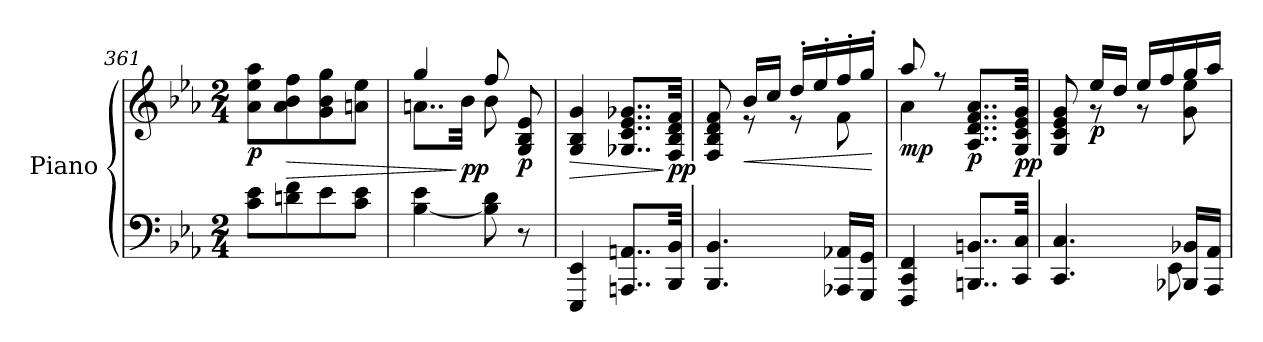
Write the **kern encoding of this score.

**kern	**kern	**dynam
*part1	*part1	*part1
*staff2	*staff1	*staff1/2
*I"Piano	*	*
*I'Pno	*	*
*clefF4	*clefG2	*
*k[b-e-a-]	*k[b-e-a-]	*
*M2/4	*M2/4	*
=361	=361	=361
!	!	!LO:DY:b
8c\ 8e-\L	8a-\ 8ee-\ 8aa-\L	p
!	!	!LO:HP:b
8dn\ 8f\	8a-\ 8b-\ 8ff\	>
8e-\	8g\ 8b-\ 8gg\	.
8c\ 8e-\J	8an\ 8ee-\J	.
=362	=362	=362
*	*^	*
[4B-\ 4e-\	4gg/	8..an\L	.
!	!	!	!LO:DY:n=1:b
.	.	32b-\Jkk	] pp
8B-\] 8d\	8ff/	8b-\	.
!	!	!	!LO:DY:n=2:b
8r	8G/ 8B-/ 8e-/	8rDyy	p
!!LO:LB:g=z
=363	=363	=363	=363
!	!	!	!LO:HP:b
*	*v	*v	*
4EEE-/ 4EE-/	4G/ 4B-/ 4g/	>
8..AAAn/ 8..AAn/L	8..G-X/ 8..c/ 8..e-/ 8..g-X/L	.
!	!	!LO:DY:n=1:b
32BBB-/ 32BB-/Jkk	32F/ 32B-/ 32d/ 32f/Jkk	] pp
=364	=364	=364
*	*^	*
4.BBB-/ 4.BB-/	8F/ 8B-/ 8d/ 8f/	8rFyy	.
!	!	!	!LO:HP:b
.	16b-/LL	8r	<
.	16cc/JJ	.	.
.	16dd'/LL	8r	.
.	16ee-'/	.	.
16AAA-X/ 16AA-X/LL	16ff'/	8f\	.
16GGG/ 16GG/JJ	16gg'/JJ	.	.
*	*v	*v	*
.	.	[
=365	=365	=365
*	*^	*
!	!	!	!LO:DY:b
4FFF/ 4CC/ 4FF/	8aa-/	4a-\	mp
.	8r	.	.
!	!	!	!LO:DY:b
8..BBBn/ 8..BBn/L	8..A-/ 8..d/ 8..f/ 8..a-/L	4rDyy	p
!	!	!	!LO:DY:b
32CC/ 32C/Jkk	32G/ 32c/ 32e-/ 32g/Jkk	.	pp
=366	=366	=366	=366
*^	*	*	*
4.CC/ 4.C/	4.rAAAyy	8G/ 8c/ 8e-/ 8g/	8rFyy	.
!	!	!	!	!LO:DY:b
.	.	16ee-/LL	8r	p
.	.	16dd/JJ	.	.
.	.	16ee-/LL	8r	.
.	.	16ff/	.	.
16BBB-X/ 16BB-X/LL	8EE-\	16gg/	8g\ 8ee-\	.
16AAA-/ 16AA-/JJ	.	16aa-/JJ	.	.
*v	*v	*	*	*
*	*v	*v	*
=	=	=
*-	*-	*-
